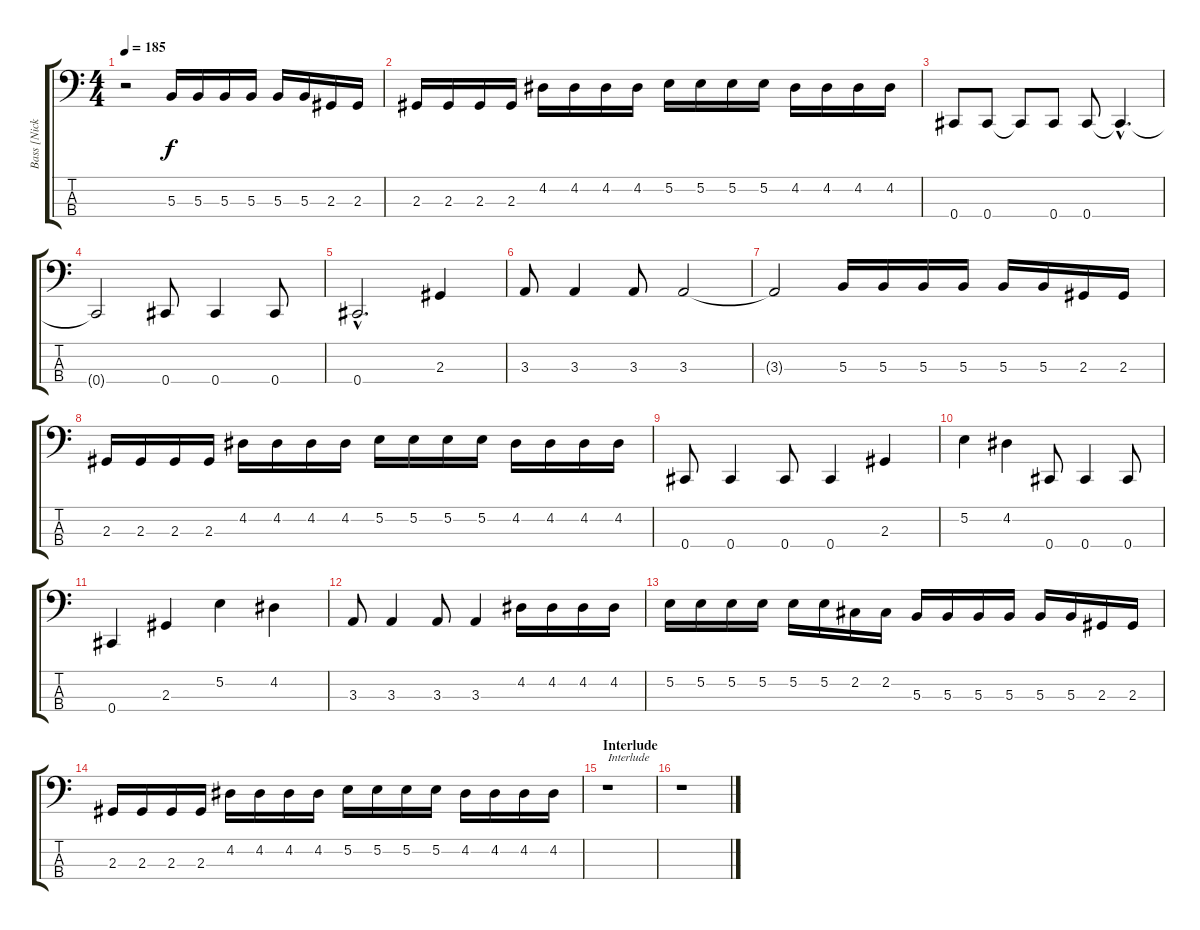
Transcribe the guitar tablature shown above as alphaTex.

\track ("Bass [Nicklasson]" "Bass [Nick") {instrument electricbasspick}
\staff {score tabs}
\tuning (E2 B1 Gb1 Db1) {hide}
\ts (4 4)
\tempo 185
\clef f4
\ks c
r.2{dy f} 5.3.16 5.3.16 5.3.16 5.3.16 5.3.16 5.3.16 2.3.16 2.3.16 |
2.3.16 2.3.16 2.3.16 2.3.16 4.2.16 4.2.16 4.2.16 4.2.16 5.2.16 5.2.16 5.2.16 5.2.16 4.2.16 4.2.16 4.2.16 4.2.16 |
0.4.8 0.4.8 0.4{t}.8 0.4.8 0.4.8 0.4{hac t}.4{d} |
0.4{t}.2 0.4.8 0.4.4 0.4.8 |
0.4{hac}.2{d} 2.3.4 |
3.3.8 3.3.4 3.3.8 3.3.2 |
3.3{t}.2 5.3.16 5.3.16 5.3.16 5.3.16 5.3.16 5.3.16 2.3.16 2.3.16 |
2.3.16 2.3.16 2.3.16 2.3.16 4.2.16 4.2.16 4.2.16 4.2.16 5.2.16 5.2.16 5.2.16 5.2.16 4.2.16 4.2.16 4.2.16 4.2.16 |
0.4.8 0.4.4 0.4.8 0.4.4 2.3.4 |
5.2.4 4.2.4 0.4.8 0.4.4 0.4.8 |
0.4.4 2.3.4 5.2.4 4.2.4 |
3.3.8 3.3.4 3.3.8 3.3.4 4.2.16 4.2.16 4.2.16 4.2.16 |
5.2.16 5.2.16 5.2.16 5.2.16 5.2.16 5.2.16 2.2.16 2.2.16 5.3.16 5.3.16 5.3.16 5.3.16 5.3.16 5.3.16 2.3.16 2.3.16 |
2.3.16 2.3.16 2.3.16 2.3.16 4.2.16 4.2.16 4.2.16 4.2.16 5.2.16 5.2.16 5.2.16 5.2.16 4.2.16 4.2.16 4.2.16 4.2.16 |
\section ("" "Interlude")
r.1{txt "Interlude"} |
r.1
